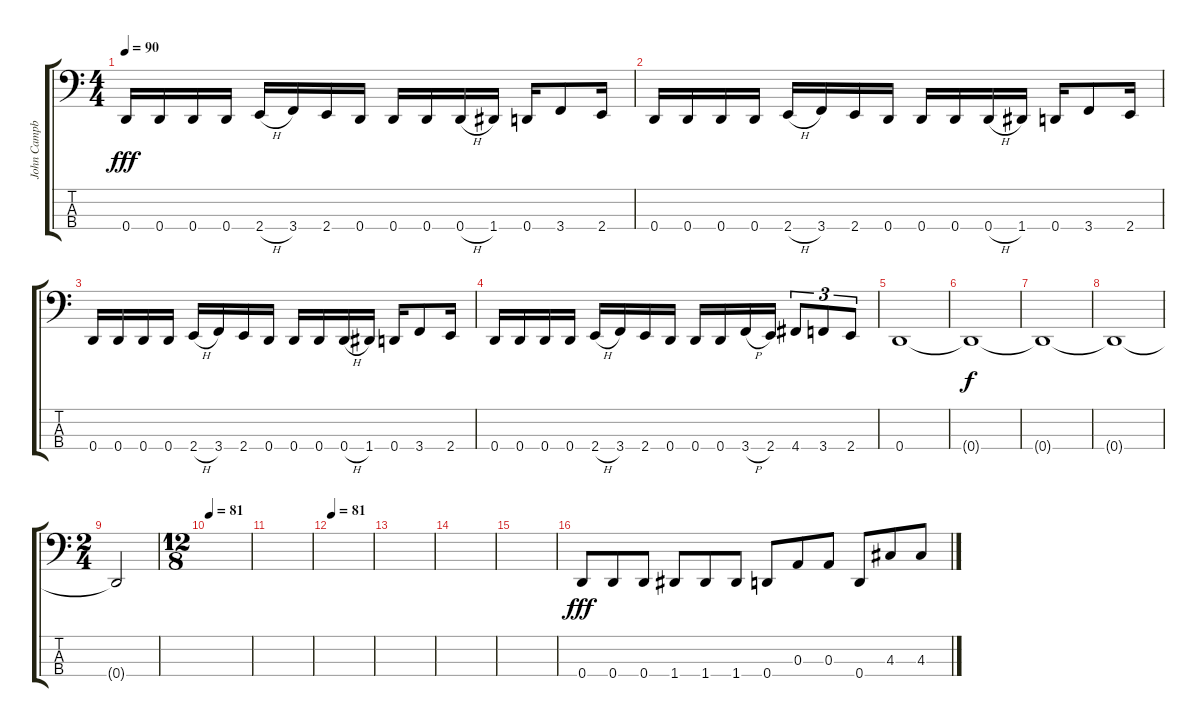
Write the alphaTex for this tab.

\track ("John Campbell" "John Campb") {instrument electricbasspick}
\staff {score tabs}
\tuning (G2 D2 A1 D1) {hide}
\ts (4 4)
\tempo 90
\clef f4
\ks c
0.4.16{dy fff} 0.4.16 0.4.16 0.4.16 2.4{h}.16 3.4.16 2.4.16 0.4.16 0.4.16 0.4.16 0.4{h}.16 1.4.16 0.4.16 3.4.8 2.4.16 |
0.4.16 0.4.16 0.4.16 0.4.16 2.4{h}.16 3.4.16 2.4.16 0.4.16 0.4.16 0.4.16 0.4{h}.16 1.4.16 0.4.16 3.4.8 2.4.16 |
0.4.16 0.4.16 0.4.16 0.4.16 2.4{h}.16 3.4.16 2.4.16 0.4.16 0.4.16 0.4.16 0.4{h}.16 1.4.16 0.4.16 3.4.8 2.4.16 |
0.4.16 0.4.16 0.4.16 0.4.16 2.4{h}.16 3.4.16 2.4.16 0.4.16 0.4.16 0.4.16 3.4{h}.16 2.4.16 4.4.8{tu (3 2)} 3.4.8{tu (3 2)} 2.4.8{tu (3 2)} |
0.4.1 |
0.4{t}.1{dy f} |
0.4{t}.1 |
0.4{t}.1 |
\ts (2 4)
0.4{t}.2 |
\ts (12 8)
\tempo 81
|
|
\tempo 81
|
|
|
|
0.4.8{dy fff} 0.4.8 0.4.8 1.4.8 1.4.8 1.4.8 0.4.8 0.3.8 0.3.8 0.4.8 4.3.8 4.3.8
